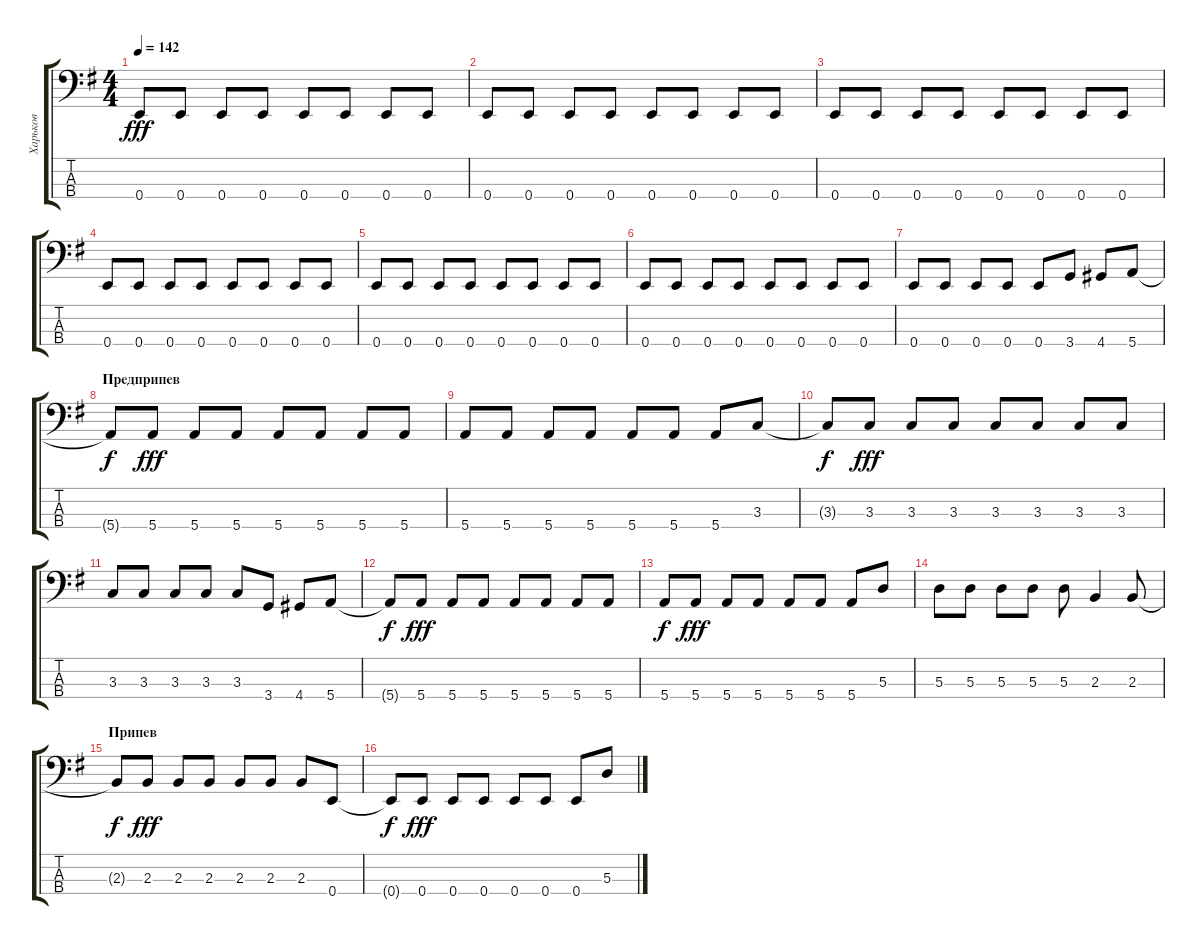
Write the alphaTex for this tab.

\track ("Харьков" "Харьков") {instrument electricbasspick}
\staff {score tabs}
\tuning (G2 D2 A1 E1) {hide}
\ts (4 4)
\tempo 142
\clef f4
\ks eminor
0.4.8{dy fff} 0.4.8 0.4.8 0.4.8 0.4.8 0.4.8 0.4.8 0.4.8 |
0.4.8 0.4.8 0.4.8 0.4.8 0.4.8 0.4.8 0.4.8 0.4.8 |
0.4.8 0.4.8 0.4.8 0.4.8 0.4.8 0.4.8 0.4.8 0.4.8 |
0.4.8 0.4.8 0.4.8 0.4.8 0.4.8 0.4.8 0.4.8 0.4.8 |
0.4.8 0.4.8 0.4.8 0.4.8 0.4.8 0.4.8 0.4.8 0.4.8 |
0.4.8 0.4.8 0.4.8 0.4.8 0.4.8 0.4.8 0.4.8 0.4.8 |
0.4.8 0.4.8 0.4.8 0.4.8 0.4.8 3.4.8 4.4.8 5.4.8 |
\section ("" "Предприпев")
5.4{t}.8{dy f} 5.4.8{dy fff} 5.4.8 5.4.8 5.4.8 5.4.8 5.4.8 5.4.8 |
5.4.8 5.4.8 5.4.8 5.4.8 5.4.8 5.4.8 5.4.8 3.3.8 |
3.3{t}.8{dy f} 3.3.8{dy fff} 3.3.8 3.3.8 3.3.8 3.3.8 3.3.8 3.3.8 |
3.3.8 3.3.8 3.3.8 3.3.8 3.3.8 3.4.8 4.4.8 5.4.8 |
5.4{t}.8{dy f} 5.4.8{dy fff} 5.4.8 5.4.8 5.4.8 5.4.8 5.4.8 5.4.8 |
5.4.8{dy f} 5.4.8{dy fff} 5.4.8 5.4.8 5.4.8 5.4.8 5.4.8 5.3.8 |
5.3.8 5.3.8 5.3.8 5.3.8 5.3.8 2.3.4 2.3.8 |
\section ("" "Припев")
2.3{t}.8{dy f} 2.3.8{dy fff} 2.3.8 2.3.8 2.3.8 2.3.8 2.3.8 0.4.8 |
0.4{t}.8{dy f} 0.4.8{dy fff} 0.4.8 0.4.8 0.4.8 0.4.8 0.4.8 5.3.8
